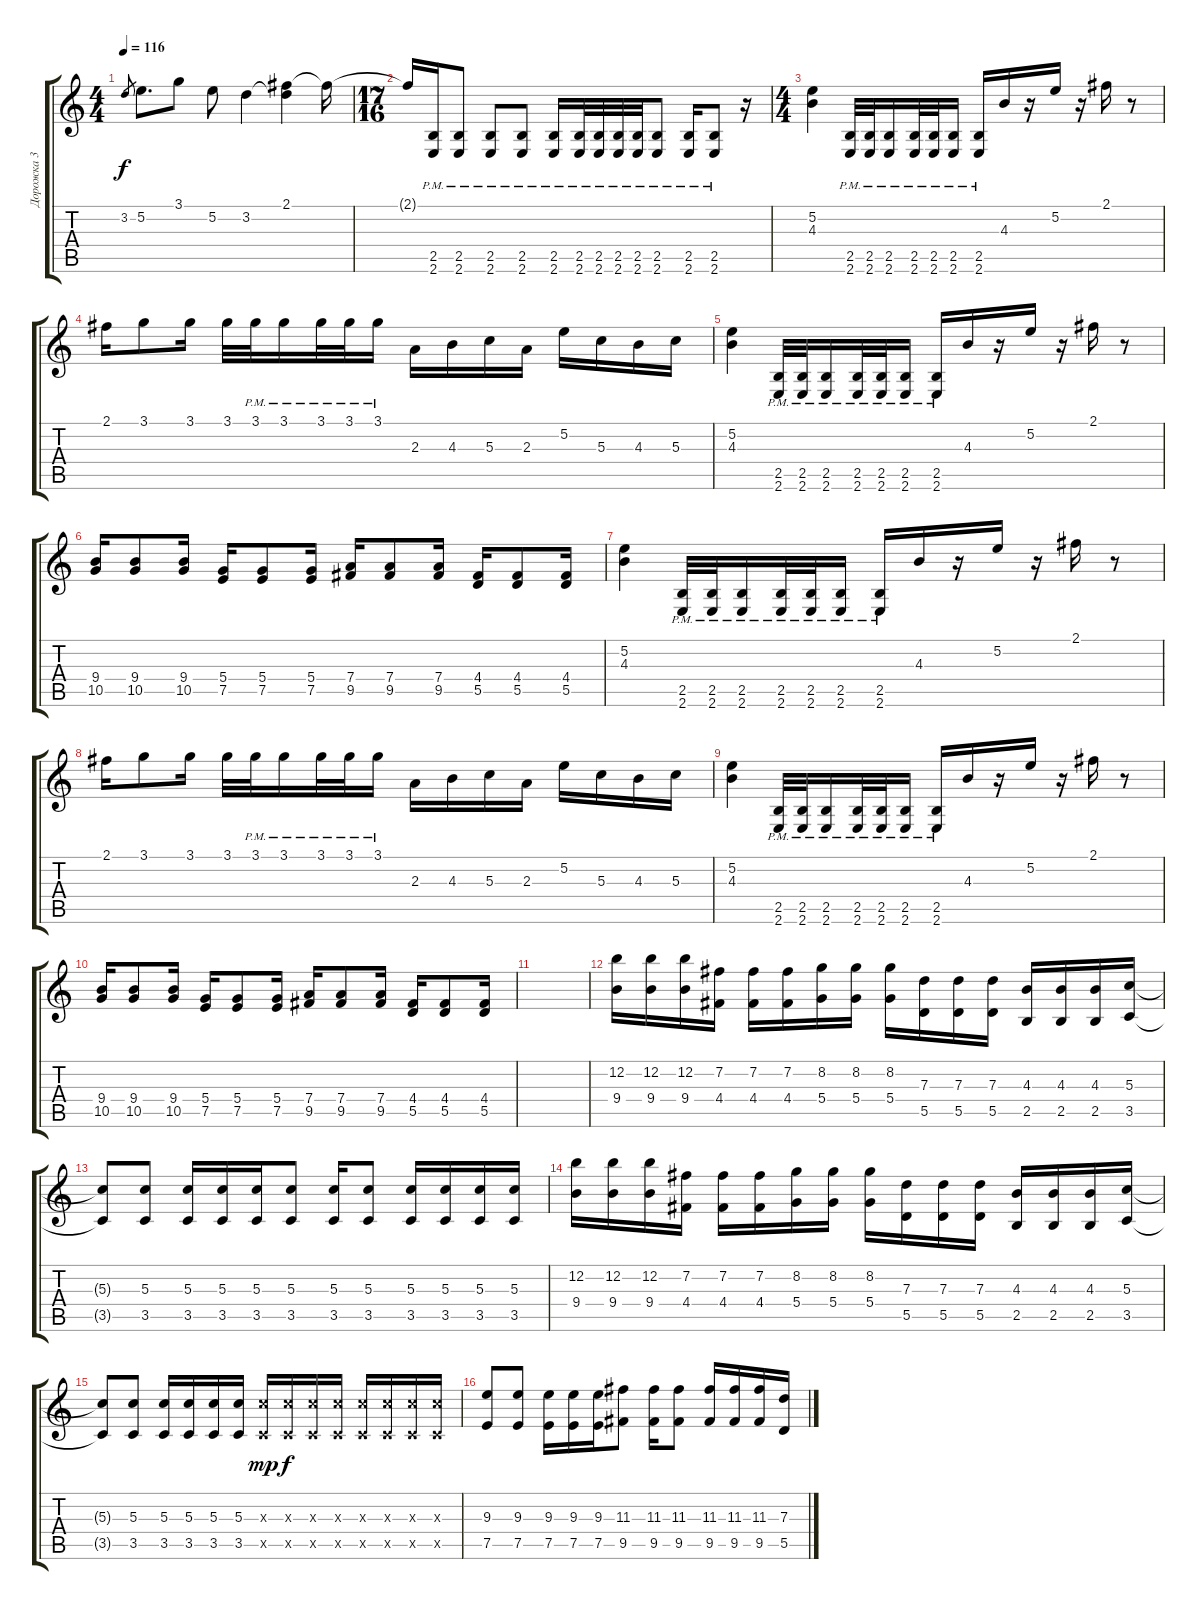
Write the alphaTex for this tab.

\track ("Дорожка 3" "Дорожка 3") {instrument distortionguitar}
\staff {score tabs}
\tuning (E4 B3 G3 D3 A2 D2) {hide}
\ts (4 4)
\tempo 116
\clef g2
\ks c
3.2.8{gr dy f} 5.2.8{d} 3.1.8 5.2.8 3.2.4 (2.1 3.2{t}).4 2.1{t}.16 |
\ts (17 16)
2.1{t}.16 (2.5{pm} 2.6{pm}).16 (2.5{pm} 2.6{pm}).8 (2.5{pm} 2.6{pm}).8 (2.5{pm} 2.6{pm}).8 (2.5{pm} 2.6{pm}).16 (2.5{pm} 2.6{pm}).32 (2.5{pm} 2.6{pm}).32 (2.5{pm} 2.6{pm}).32 (2.5{pm} 2.6{pm}).32 (2.5{pm} 2.6{pm}).8 (2.5{pm} 2.6{pm}).16 (2.5{pm} 2.6{pm}).8 r.16 |
\ts (4 4)
(5.2 4.3).4 (2.5{pm} 2.6{pm}).32 (2.5{pm} 2.6{pm}).32 (2.5{pm} 2.6{pm}).16 (2.5{pm} 2.6{pm}).32 (2.5{pm} 2.6{pm}).32 (2.5{pm} 2.6{pm}).16 (2.5{pm} 2.6{pm}).16 4.3.16 r.16 5.2.16 r.16 2.1.16 r.8 |
2.1.16 3.1.8 3.1.16 3.1.32 3.1{pm}.32 3.1{pm}.16 3.1{pm}.32 3.1{pm}.32 3.1{pm}.16 2.3.16 4.3.16 5.3.16 2.3.16 5.2.16 5.3.16 4.3.16 5.3.16 |
(5.2 4.3).4 (2.5{pm} 2.6{pm}).32 (2.5{pm} 2.6{pm}).32 (2.5{pm} 2.6{pm}).16 (2.5{pm} 2.6{pm}).32 (2.5{pm} 2.6{pm}).32 (2.5{pm} 2.6{pm}).16 (2.5{pm} 2.6{pm}).16 4.3.16 r.16 5.2.16 r.16 2.1.16 r.8 |
(9.4 10.5).16 (9.4 10.5).8 (9.4 10.5).16 (5.4 7.5).16 (5.4 7.5).8 (5.4 7.5).16 (7.4 9.5).16 (7.4 9.5).8 (7.4 9.5).16 (4.4 5.5).16 (4.4 5.5).8 (4.4 5.5).16 |
(5.2 4.3).4 (2.5{pm} 2.6{pm}).32 (2.5{pm} 2.6{pm}).32 (2.5{pm} 2.6{pm}).16 (2.5{pm} 2.6{pm}).32 (2.5{pm} 2.6{pm}).32 (2.5{pm} 2.6{pm}).16 (2.5{pm} 2.6{pm}).16 4.3.16 r.16 5.2.16 r.16 2.1.16 r.8 |
2.1.16 3.1.8 3.1.16 3.1.32 3.1{pm}.32 3.1{pm}.16 3.1{pm}.32 3.1{pm}.32 3.1{pm}.16 2.3.16 4.3.16 5.3.16 2.3.16 5.2.16 5.3.16 4.3.16 5.3.16 |
(5.2 4.3).4 (2.5{pm} 2.6{pm}).32 (2.5{pm} 2.6{pm}).32 (2.5{pm} 2.6{pm}).16 (2.5{pm} 2.6{pm}).32 (2.5{pm} 2.6{pm}).32 (2.5{pm} 2.6{pm}).16 (2.5{pm} 2.6{pm}).16 4.3.16 r.16 5.2.16 r.16 2.1.16 r.8 |
(9.4 10.5).16 (9.4 10.5).8 (9.4 10.5).16 (5.4 7.5).16 (5.4 7.5).8 (5.4 7.5).16 (7.4 9.5).16 (7.4 9.5).8 (7.4 9.5).16 (4.4 5.5).16 (4.4 5.5).8 (4.4 5.5).16 |
|
(12.2 9.4).16 (12.2 9.4).16 (12.2 9.4).16 (7.2 4.4).16 (7.2 4.4).16 (7.2 4.4).16 (8.2 5.4).16 (8.2 5.4).16 (8.2 5.4).16 (7.3 5.5).16 (7.3 5.5).16 (7.3 5.5).16 (4.3 2.5).16 (4.3 2.5).16 (4.3 2.5).16 (5.3 3.5).16 |
(5.3{t} 3.5{t}).8 (5.3 3.5).8 (5.3 3.5).16 (5.3 3.5).16 (5.3 3.5).16 (5.3 3.5).8 (5.3 3.5).16 (5.3 3.5).8 (5.3 3.5).16 (5.3 3.5).16 (5.3 3.5).16 (5.3 3.5).16 |
(12.2 9.4).16 (12.2 9.4).16 (12.2 9.4).16 (7.2 4.4).16 (7.2 4.4).16 (7.2 4.4).16 (8.2 5.4).16 (8.2 5.4).16 (8.2 5.4).16 (7.3 5.5).16 (7.3 5.5).16 (7.3 5.5).16 (4.3 2.5).16 (4.3 2.5).16 (4.3 2.5).16 (5.3 3.5).16 |
(5.3{t} 3.5{t}).8 (5.3 3.5).8 (5.3 3.5).16 (5.3 3.5).16 (5.3 3.5).16 (5.3 3.5).16 (5.3{x} 3.5{x}).16{dy mp} (5.3{x} 3.5{x}).16{dy f} (5.3{x} 3.5{x}).16 (5.3{x} 3.5{x}).16 (5.3{x} 3.5{x}).16 (5.3{x} 3.5{x}).16 (5.3{x} 3.5{x}).16 (5.3{x} 3.5{x}).16 |
(9.3 7.5).8 (9.3 7.5).8 (9.3 7.5).16 (9.3 7.5).16 (9.3 7.5).16 (11.3 9.5).8 (11.3 9.5).16 (11.3 9.5).8 (11.3 9.5).16 (11.3 9.5).16 (11.3 9.5).16 (7.3 5.5).16
